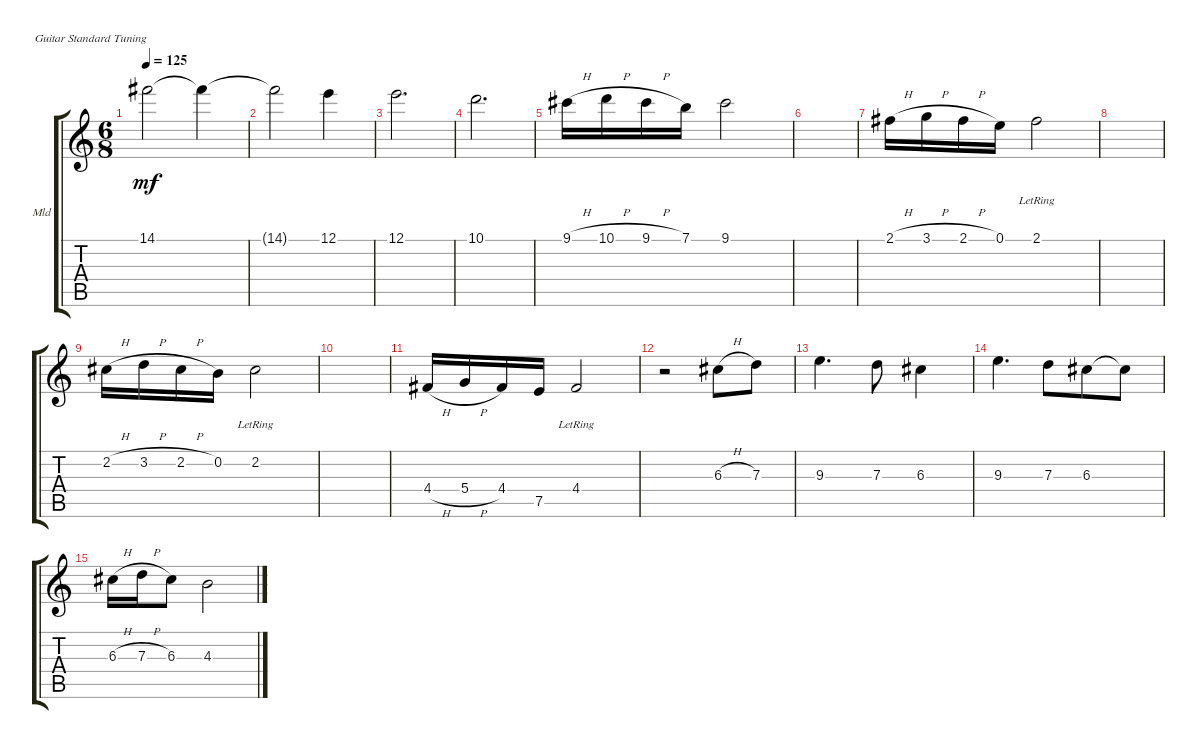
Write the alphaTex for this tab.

\defaultSystemsLayout 4
\bracketExtendMode groupsimilarinstruments
\firstSystemTrackNameOrientation horizontal
\otherSystemsTrackNameOrientation horizontal
\track ("Melodie" "Mld") {instrument acousticgrandpiano}
\staff {score tabs}
\tuning (E4 B3 G3 D3 A2 E2)
\displaytranspose 12
\ts (6 8)
\tempo 125
\clef g2
\ks c
14.1.2{dy mf} 14.1{t}.4 |
14.1{t}.2 12.1.4 |
12.1.2{d} |
10.1.2{d} |
9.1{h}.16 10.1{h}.16 9.1{h}.16 7.1.16 9.1.2 |
|
2.1{h}.16 3.1{h}.16 2.1{h}.16 0.1.16 2.1{lr}.2 |
|
2.2{h}.16 3.2{h}.16 2.2{h}.16 0.2.16 2.2{lr}.2 |
|
4.4{h}.16 5.4{h}.16 4.4.16 7.5.16 4.4{lr}.2 |
r.2 6.3{h}.8 7.3.8 |
9.3.4{d} 7.3.8 6.3.4 |
9.3.4{d} 7.3.8 6.3.8 6.3{t}.8 |
6.3{h}.16 7.3{h}.16 6.3.8 4.3.2
